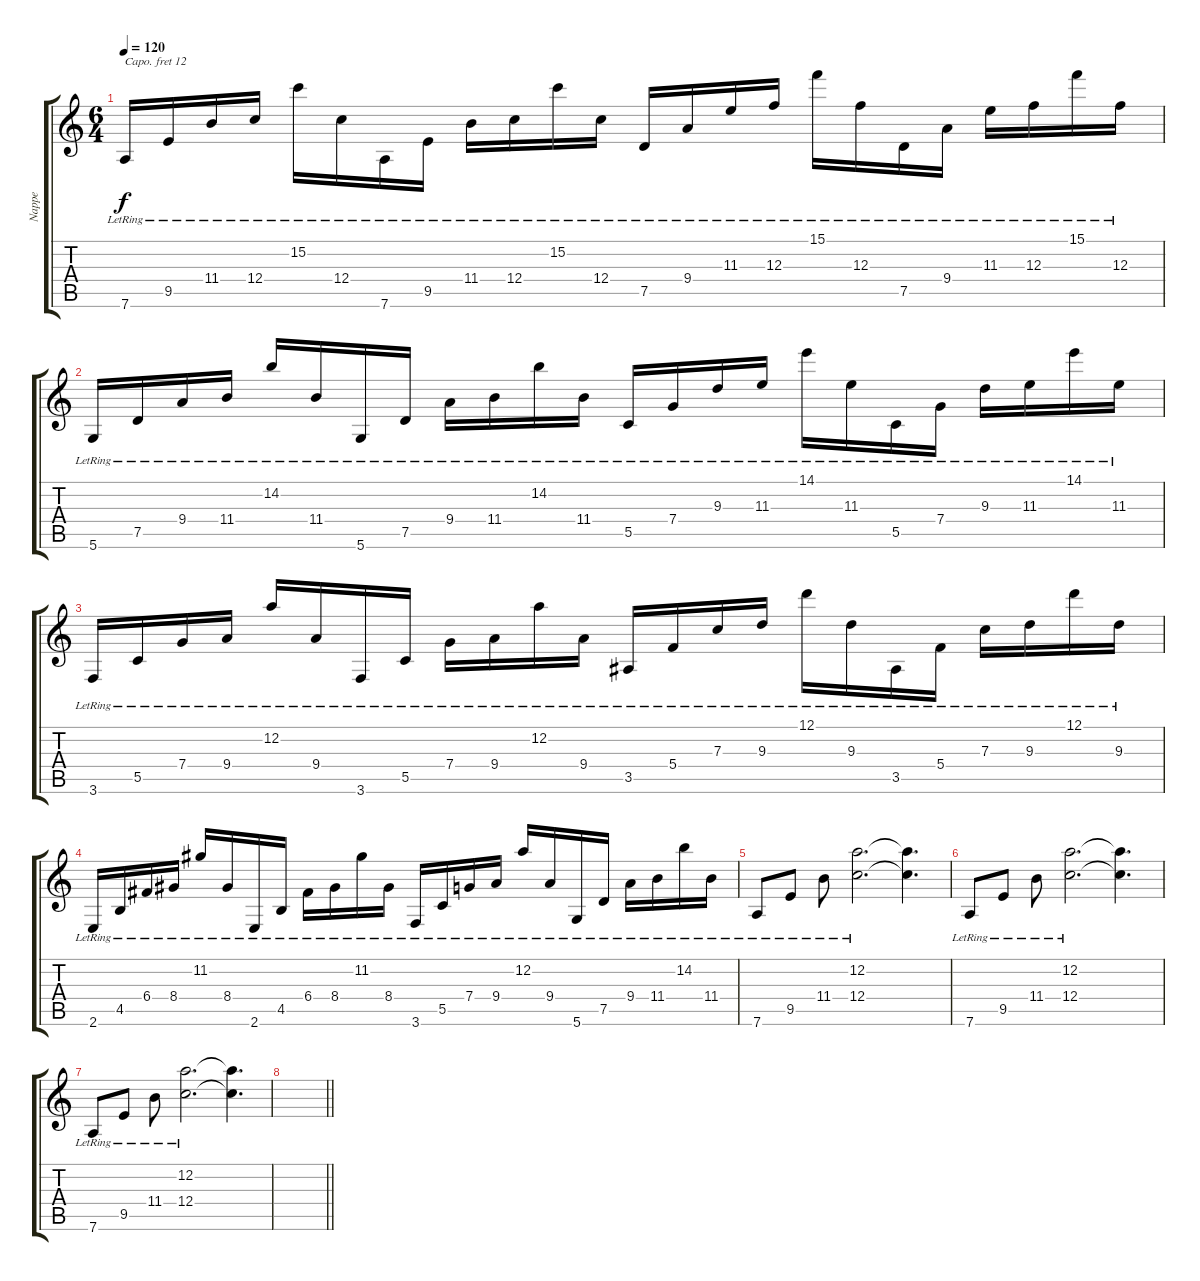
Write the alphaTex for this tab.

\track ("Nappe" "Nappe") {instrument fx4atmosphere}
\staff {score tabs}
\capo 12
\tuning (D4 A3 F3 C3 G2 D2) {hide}
\ts (6 4)
\tempo 120
\clef g2
\ks c
7.6{lr}.16{dy f} 9.5{lr}.16 11.4{lr}.16 12.4{lr}.16 15.2{lr}.16 12.4{lr}.16 7.6{lr}.16 9.5{lr}.16 11.4{lr}.16 12.4{lr}.16 15.2{lr}.16 12.4{lr}.16 7.5{lr}.16 9.4{lr}.16 11.3{lr}.16 12.3{lr}.16 15.1{lr}.16 12.3{lr}.16 7.5{lr}.16 9.4{lr}.16 11.3{lr}.16 12.3{lr}.16 15.1{lr}.16 12.3{lr}.16 |
5.6{lr}.16 7.5{lr}.16 9.4{lr}.16 11.4{lr}.16 14.2{lr}.16 11.4{lr}.16 5.6{lr}.16 7.5{lr}.16 9.4{lr}.16 11.4{lr}.16 14.2{lr}.16 11.4{lr}.16 5.5{lr}.16 7.4{lr}.16 9.3{lr}.16 11.3{lr}.16 14.1{lr}.16 11.3{lr}.16 5.5{lr}.16 7.4{lr}.16 9.3{lr}.16 11.3{lr}.16 14.1{lr}.16 11.3{lr}.16 |
3.6{lr}.16 5.5{lr}.16 7.4{lr}.16 9.4{lr}.16 12.2{lr}.16 9.4{lr}.16 3.6{lr}.16 5.5{lr}.16 7.4{lr}.16 9.4{lr}.16 12.2{lr}.16 9.4{lr}.16 3.5{lr}.16 5.4{lr}.16 7.3{lr}.16 9.3{lr}.16 12.1{lr}.16 9.3{lr}.16 3.5{lr}.16 5.4{lr}.16 7.3{lr}.16 9.3{lr}.16 12.1{lr}.16 9.3{lr}.16 |
2.6{lr}.16 4.5{lr}.16 6.4{lr}.16 8.4{lr}.16 11.2{lr}.16 8.4{lr}.16 2.6{lr}.16 4.5{lr}.16 6.4{lr}.16 8.4{lr}.16 11.2{lr}.16 8.4{lr}.16 3.6{lr}.16 5.5{lr}.16 7.4{lr}.16 9.4{lr}.16 12.2{lr}.16 9.4{lr}.16 5.6{lr}.16 7.5{lr}.16 9.4{lr}.16 11.4{lr}.16 14.2{lr}.16 11.4{lr}.16 |
7.6{lr}.8 9.5{lr}.8 11.4{lr}.8 (12.2{lr} 12.4{lr}).2{d} (12.2{t} 12.4{t}).4{d} |
7.6{lr}.8 9.5{lr}.8 11.4{lr}.8 (12.2{lr} 12.4{lr}).2{d} (12.2{t} 12.4{t}).4{d} |
7.6{lr}.8 9.5{lr}.8 11.4{lr}.8 (12.2{lr} 12.4{lr}).2{d} (12.2{t} 12.4{t}).4{d} |
\barLineRight lightlight
